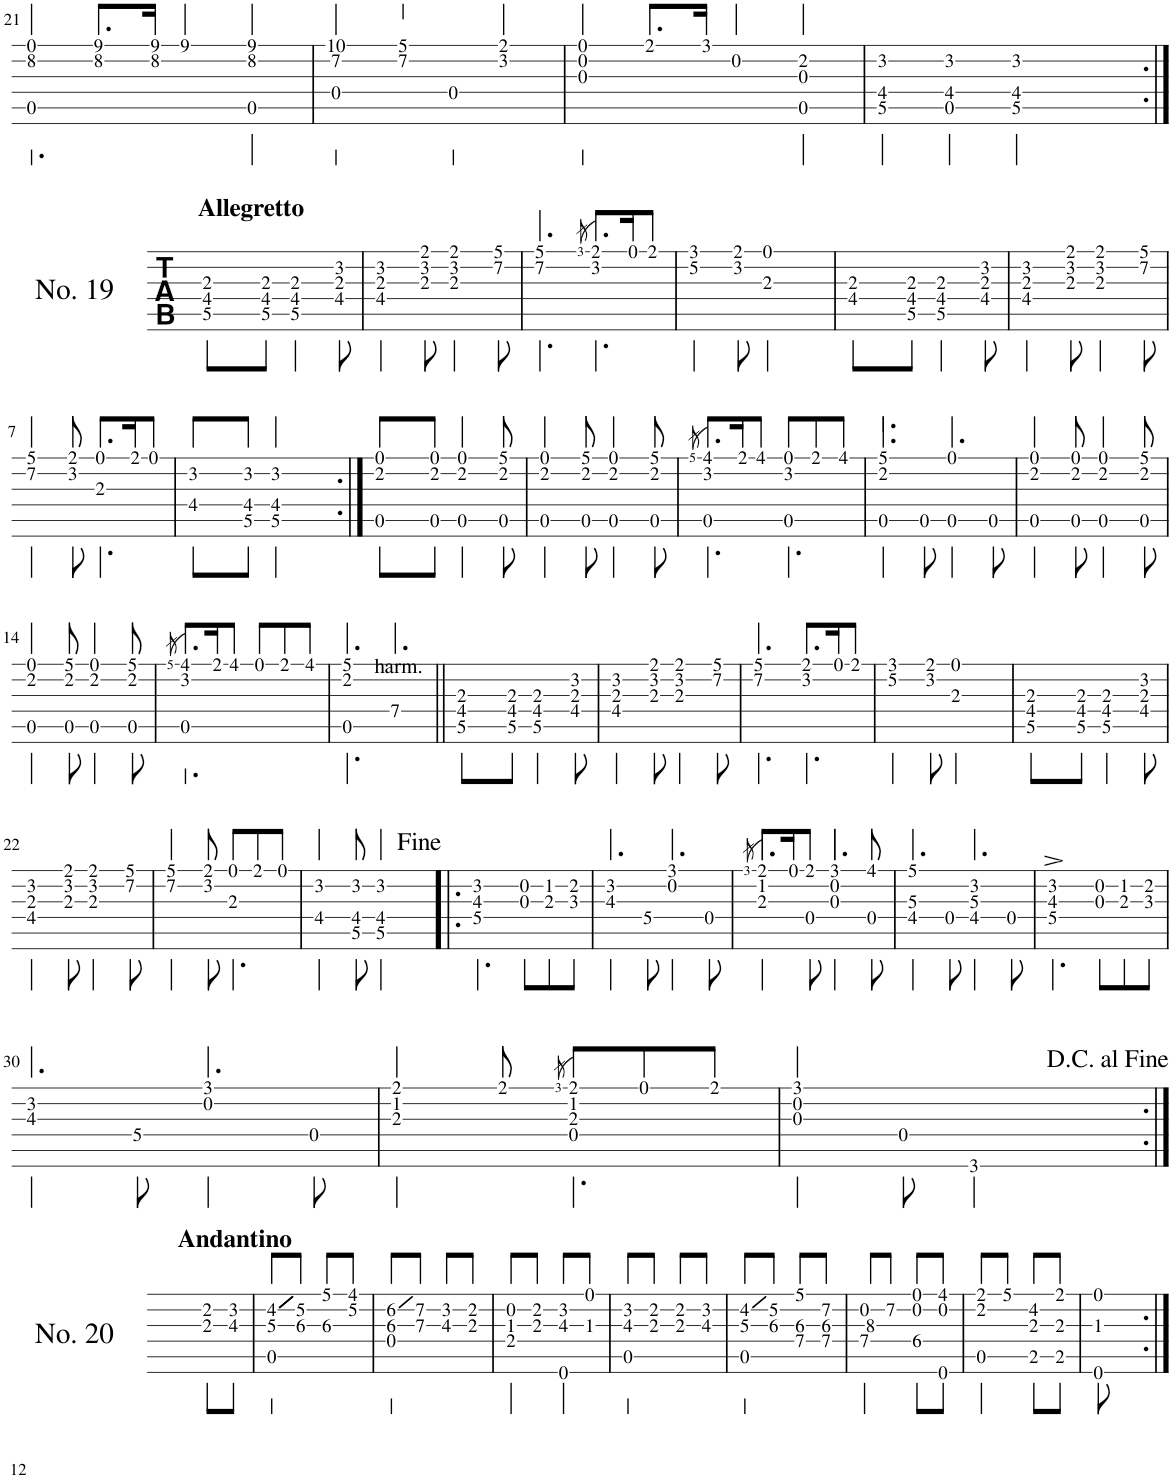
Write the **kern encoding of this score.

**kern
*part1
*staff1
*I"Guitar
*I'Guit.
!!LO:PB:g=z
*
*k[f#c#]
*M4/4
*met(c)
=21
*^
4g/ 4e/	2.AA\
8.g/ 8.cc#/L	.
16g/ 16cc#/Jk	.
4cc#/	.
4g/ 4cc#/	4AA\
=22	=22
4f#/ 4dd/	2D\
2f#/ 2a/	.
.	2D\
4d/ 4f#/	.
=23	=23
4e/	2G\ 2B\
8.f#/L	.
16g/Jk	.
4B/	4r
4G/ 4c#/	4AA\
*v	*v
=24
4D\ 4F#\ 4d\
4AA\ 4F#\ 4d\
4D\ 4F#\ 4d\
4r
!!LO:LB:g=z
=1:|!
*stria6
*M6/8
!LO:TX:a:t=No. 19
!LO:TX:a:B:t=Allegretto
8D\ 8F#\ 8A\L
8r
8D\ 8F#\ 8A\J
4D\ 4F#\ 4A\
8F#\ 8A\ 8d\
=2
4F#\ 4A\ 4d\
8A\ 8d\ 8f#\
4A\ 4d\ 4f#\
8f#\ 8a\
=3
*^
4.a/	4.f#\
(8qg/	.
8.f#/L)	4.d\
16e/K	.
8f#/J	.
*v	*v
=4
4e\ 4g\
8d\ 8f#\
4A\ 4e\
8r
=5
8F#\ 8A\L
8r
8D\ 8F#\ 8A\J
4D\ 4F#\ 4A\
8F#\ 8A\ 8d\
=6
4F#\ 4A\ 4d\
8A\ 8d\ 8f#\
4A\ 4d\ 4f#\
8f#\ 8a\
!!LO:LB:g=z
=7
*^
4a/	4f#\
8f#/	8d\
8.e/L	4.A\
16f#/K	.
8e/J	.
=8	=8
8d/L	8F#\L
8r	8r
8d/J	8D\ 8F#\J
4d/	4D\ 4F#\
8r	8r
=9:|!	=9:|!
8e/L	8AA\ 8c#\L
8r	8r
8e/J	8AA\ 8c#\J
4e/	4AA\ 4c#\
8a/	8AA\ 8c#\
=10	=10
4e/	4AA\ 4c#\
8a/	8AA\ 8c#\
4e/	4AA\ 4c#\
8a/	8AA\ 8c#\
=11	=11
(8qa/	.
8.g#X/L)	4.AA\ 4.d\
16f#/K	.
8g#/J	.
8e/L	4.AA\ 4.d\
8f#/	.
8g#/J	.
=12	=12
*	*^
4.a/	4AA\	2.c#/
.	8AA\	.
4.e/	4AA\	.
.	8AA\	.
*	*v	*v
=13	=13
4e/	4AA\ 4c#\
8e/	8AA\ 8c#\
4e/	4AA\ 4c#\
8a/	8AA\ 8c#\
!!LO:LB:g=z	!!
=14	=14
4e/	4AA\ 4c#\
8a/	8AA\ 8c#\
4e/	4AA\ 4c#\
8a/	8AA\ 8c#\
=15	=15
(8qa/	.
8.g#X/L)	2.AA\ 2.d\
16f#/K	.
8g#/J	.
8e/L	.
8f#/	.
8g#/J	.
=16	=16
4.a/	4.AA\ 4.c#\
!LO:TX:a:t=harm.	!
!LO:N:head=diamond	!
4.a/	4.A
*v	*v
=17||
8D\ 8F#\ 8A\L
8r
8D\ 8F#\ 8A\J
4D\ 4F#\ 4A\
8F#\ 8A\ 8d\
=18
4F#\ 4A\ 4d\
8A\ 8d\ 8f#\
4A\ 4d\ 4f#\
8f#\ 8a\
=19
*^
4.a/	4.f#\
8.f#/L	4.d\
16e/K	.
8f#/J	.
*v	*v
=20
4e\ 4g\
8d\ 8f#\
4A\ 4e\
8r
=21
8D\ 8F#\ 8A\L
8r
8D\ 8F#\ 8A\J
4D\ 4F#\ 4A\
8F#\ 8A\ 8d\
!!LO:LB:g=z
=22
4F#\ 4A\ 4d\
8A\ 8d\ 8f#\
4A\ 4d\ 4f#\
8f#\ 8a\
=23
*^
4a/	4f#\
8f#/	8d\
8e/L	4.A\
8f#/	.
8e/J	.
=24	=24
4d/	4F#\
8d/	8D\ 8F#\
4d/	4D\ 4F#\
8r	8r
*v	*v
=25!|:
4.G\ 4.B\ 4.d\
8G\ 8B\L
8A\ 8cn\
8A#X\ 8c#X\J
=26
*^
4.d/	4B\
.	8G\
4.g/	4B\
.	8D\
*v	*v
=27
(8qg/
*^
*	*^
8.f#/L)	4A\	4.cn/
16e/K	.	.
8f#/J	8D\	.
4g/	4G\	4.B/
8g#X/	8D\	.
*	*v	*v
=28	=28
4.cn/ 4.a/	4F#\
.	8D\
4.d/	4F#\ 4c\
.	8D\
*v	*v
=29
4.G\^ 4.B\^ 4.d\^
8G\ 8B\L
8A\ 8cn\
8A#X\ 8c#X\J
!!LO:LB:g=z
=30
*^
4.d/	4B\
.	8G\
4.g/	4B\
.	8D\
=31	=31
4f#/	4A\ 4cn\
8f#/	8r
(8qg/	.
8f#/L)	4.D\ 4.A\ 4.c\
8e/	.
8f#/J	.
=32	=32
4B/ 4g/	4G\
2r	8D\
.	4GG\
.	8r
*v	*v
!!LO:LB:g=z
=1:|!
*stria6
*k[f#c#g#]
*M2/4
*^
!LO:TX:a:t=No. 20	!
!LO:TX:a:B:t=Andantino	!
*v	*v
8A\ 8c#\L
8B\ 8d\J
=2
*^
8B#X/ 8d#X/L	2AA\
8c#/ 8e/J	.
8c#/ 8a/L	.
8e/ 8g#/J	.
=3	=3
8c#/ 8e#X/L	2Dn\
8dn/ 8f#/J	.
8Bn/ 8d/L	.
8A/ 8c#/J	.
=4	=4
8G#/ 8B/L	4E\
8A/ 8c#/J	.
8B/ 8d/L	4EE\
8G#/ 8e/J	.
=5	=5
8B/ 8d/L	2AA\
8A/ 8c#/J	.
8A/ 8c#/L	.
8B/ 8d/J	.
=6	=6
8B#X/ 8d#X/L	2AA\
8c#/ 8e/J	.
8A/ 8c#/ 8a/L	.
8A/ 8c#/ 8f#/J	.
=7	=7
8d#X/L	4A\ 4B\
8f#/J	.
8e/L	8G#\ 8B\L
8g#/J	8EE\ 8B\J
=8	=8
8f#/L	4AA\ 4c#\
8a/J	.
8d#X/L	8BB\ 8A\L
8f#/J	8BB\ 8A\J
*v	*v
=9
8EE\ 8G#\ 8e\
8r
=:|!
*-
